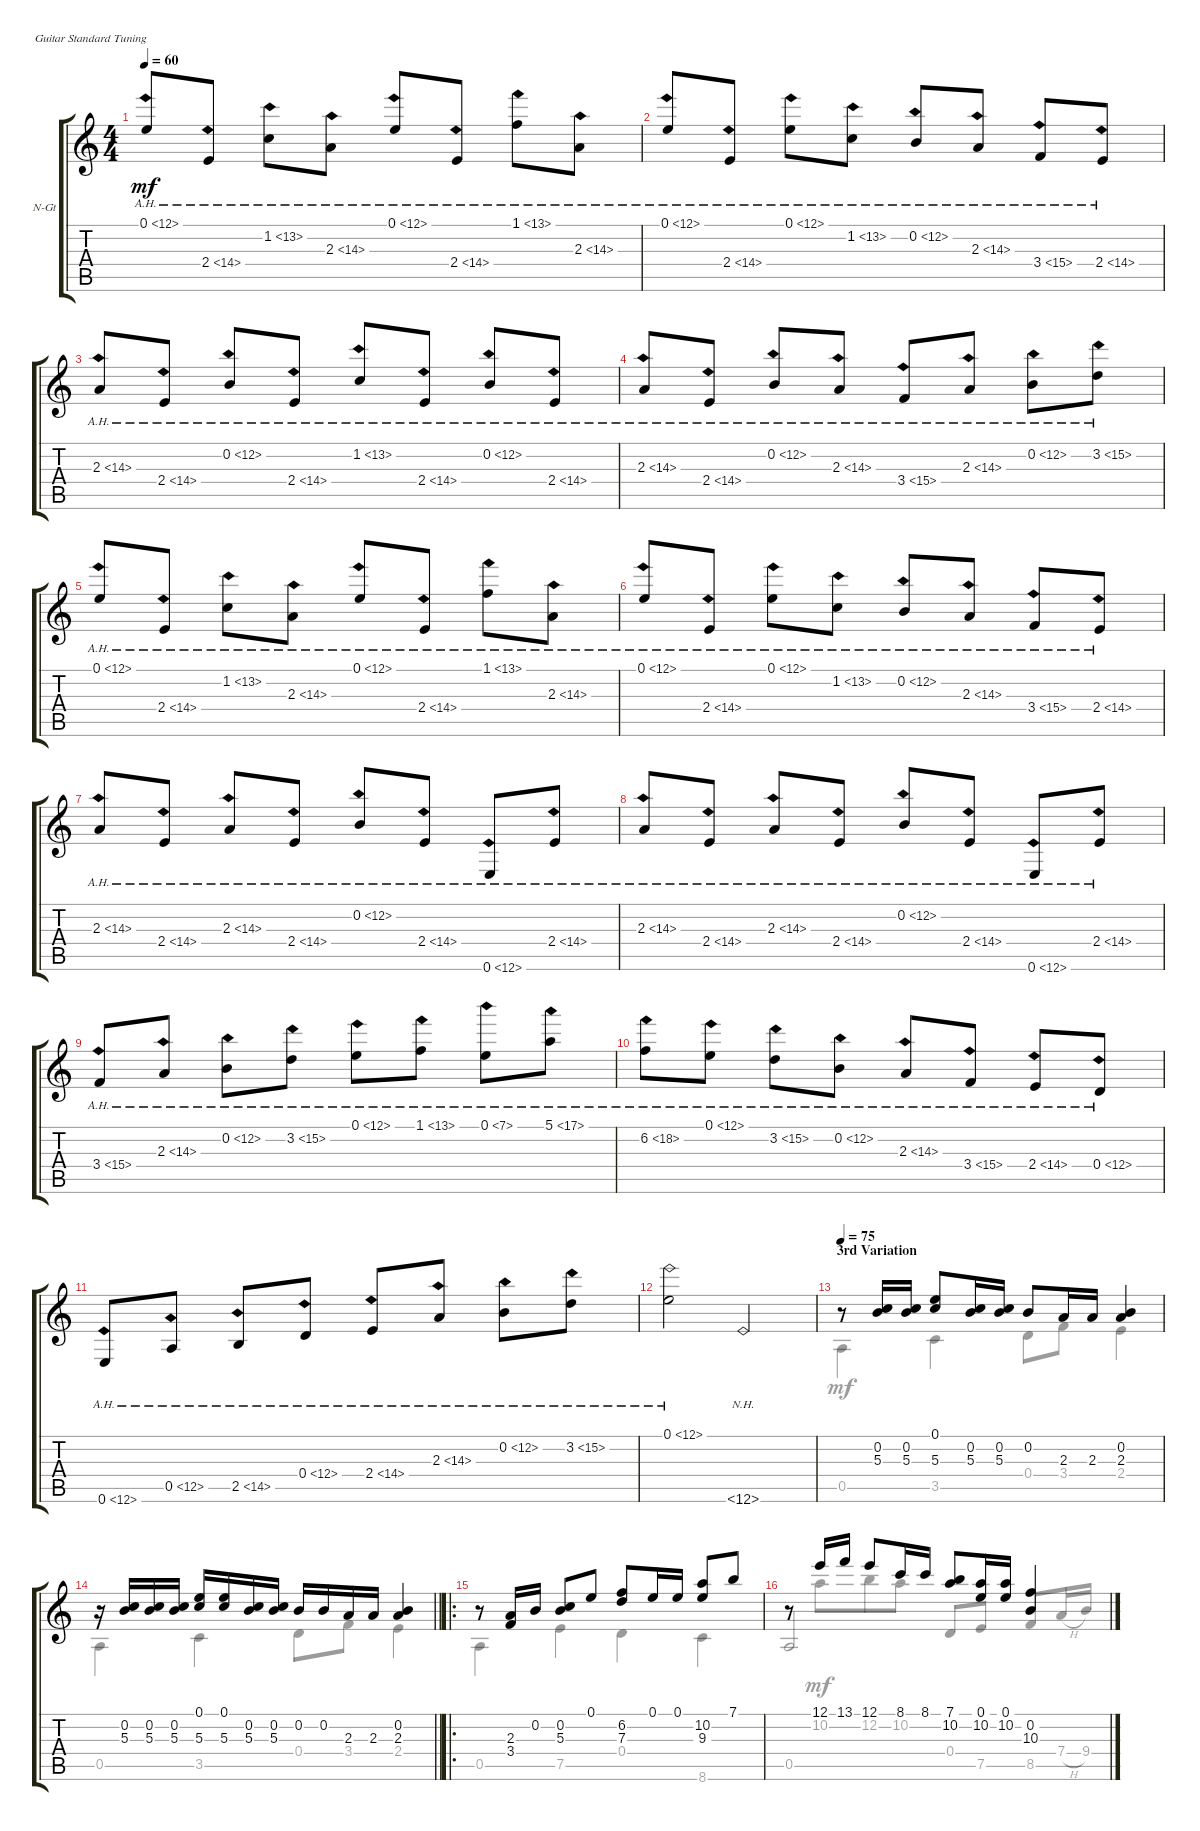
\defaultSystemsLayout 4
\bracketExtendMode groupsimilarinstruments
\firstSystemTrackNameOrientation horizontal
\otherSystemsTrackNameOrientation horizontal
\track ("Nylon Guitar" "N-Gt") {instrument acousticguitarnylon}
\staff {score tabs}
\tuning (E4 B3 G3 D3 A2 E2)
\voice
\ts (4 4)
\tempo 60
\clef g2
\ks c
0.1{ah 12}.8{dy mf} 2.4{ah 12}.8 1.2{ah 12}.8 2.3{ah 12}.8 0.1{ah 12}.8 2.4{ah 12}.8 1.1{ah 12}.8 2.3{ah 12}.8 |
0.1{ah 12}.8 2.4{ah 12}.8 0.1{ah 12}.8 1.2{ah 12}.8 0.2{ah 12}.8 2.3{ah 12}.8 3.4{ah 12}.8 2.4{ah 12}.8 |
2.3{ah 12}.8 2.4{ah 12}.8 0.2{ah 12}.8 2.4{ah 12}.8 1.2{ah 12}.8 2.4{ah 12}.8 0.2{ah 12}.8 2.4{ah 12}.8 |
2.3{ah 12}.8 2.4{ah 12}.8 0.2{ah 12}.8 2.3{ah 12}.8 3.4{ah 12}.8 2.3{ah 12}.8 0.2{ah 12}.8 3.2{ah 12}.8 |
0.1{ah 12}.8 2.4{ah 12}.8 1.2{ah 12}.8 2.3{ah 12}.8 0.1{ah 12}.8 2.4{ah 12}.8 1.1{ah 12}.8 2.3{ah 12}.8 |
0.1{ah 12}.8 2.4{ah 12}.8 0.1{ah 12}.8 1.2{ah 12}.8 0.2{ah 12}.8 2.3{ah 12}.8 3.4{ah 12}.8 2.4{ah 12}.8 |
2.3{ah 12}.8 2.4{ah 12}.8 2.3{ah 12}.8 2.4{ah 12}.8 0.2{ah 12}.8 2.4{ah 12}.8 0.6{ah 12}.8 2.4{ah 12}.8 |
2.3{ah 12}.8 2.4{ah 12}.8 2.3{ah 12}.8 2.4{ah 12}.8 0.2{ah 12}.8 2.4{ah 12}.8 0.6{ah 12}.8 2.4{ah 12}.8 |
3.4{ah 12}.8 2.3{ah 12}.8 0.2{ah 12}.8 3.2{ah 12}.8 0.1{ah 12}.8 1.1{ah 12}.8 0.1{ah 7}.8 5.1{ah 12}.8 |
6.2{ah 12}.8 0.1{ah 12}.8 3.2{ah 12}.8 0.2{ah 12}.8 2.3{ah 12}.8 3.4{ah 12}.8 2.4{ah 12}.8 0.4{ah 12}.8 |
0.6{ah 12}.8 0.5{ah 12}.8 2.5{ah 12}.8 0.4{ah 12}.8 2.4{ah 12}.8 2.3{ah 12}.8 0.2{ah 12}.8 3.2{ah 12}.8 |
0.1{ah 12}.2 12.6{nh}.2 |
\section ("" "3rd Variation")
\tempo 75
r.8 (5.3 0.2).16 (5.3 0.2).16 (5.3 0.1).8 (5.3 0.2).16 (5.3 0.2).16 0.2.8 2.3.16 2.3.16 (2.3 0.2).4 |
\barLineRight lightlight
r.16 (5.3 0.2).16 (5.3 0.2).16 (5.3 0.2).16 (5.3 0.1).16 (0.1 5.3).16 (5.3 0.2).16 (5.3 0.2).16 0.2.16 0.2.16 2.3.16 2.3.16 (0.2 2.3).4 |
\ro
r.8 (2.3 3.4).16 0.2.16 (5.3 0.2).8 0.1.8 (6.2 7.3).8 0.1.16 0.1.16 (9.3 10.2).8 7.1.8 |
r.8 12.1.16 13.1.16 12.1.8 8.1.16 8.1.16 (7.1 10.2).8 (10.2 0.1).16 (10.2 0.1).16 (10.3 0.2).4
\voice
\clef g2
\ottava regular
\simile none
\ks c
|
|
|
|
|
|
|
|
|
|
|
|
0.5.4 3.5.4 0.4.8 3.4.8 2.4.4 |
\barLineRight lightlight
0.5.4 3.5.4 0.4.8 3.4.8 2.4.4 |
0.5.4 7.5.4 0.4.4 8.6.4 |
0.5.2{beam invert} 0.4.8{beam invert} 7.5.8 8.5.8{beam invert} 7.4{h}.16 9.4.16
\voice
\clef g2
\ottava regular
\simile none
\ks c
|
|
|
|
|
|
|
|
|
|
|
|
|
\barLineRight lightlight
|
|
r.8 10.2.8{beam merge} 12.2.8 10.2.8
